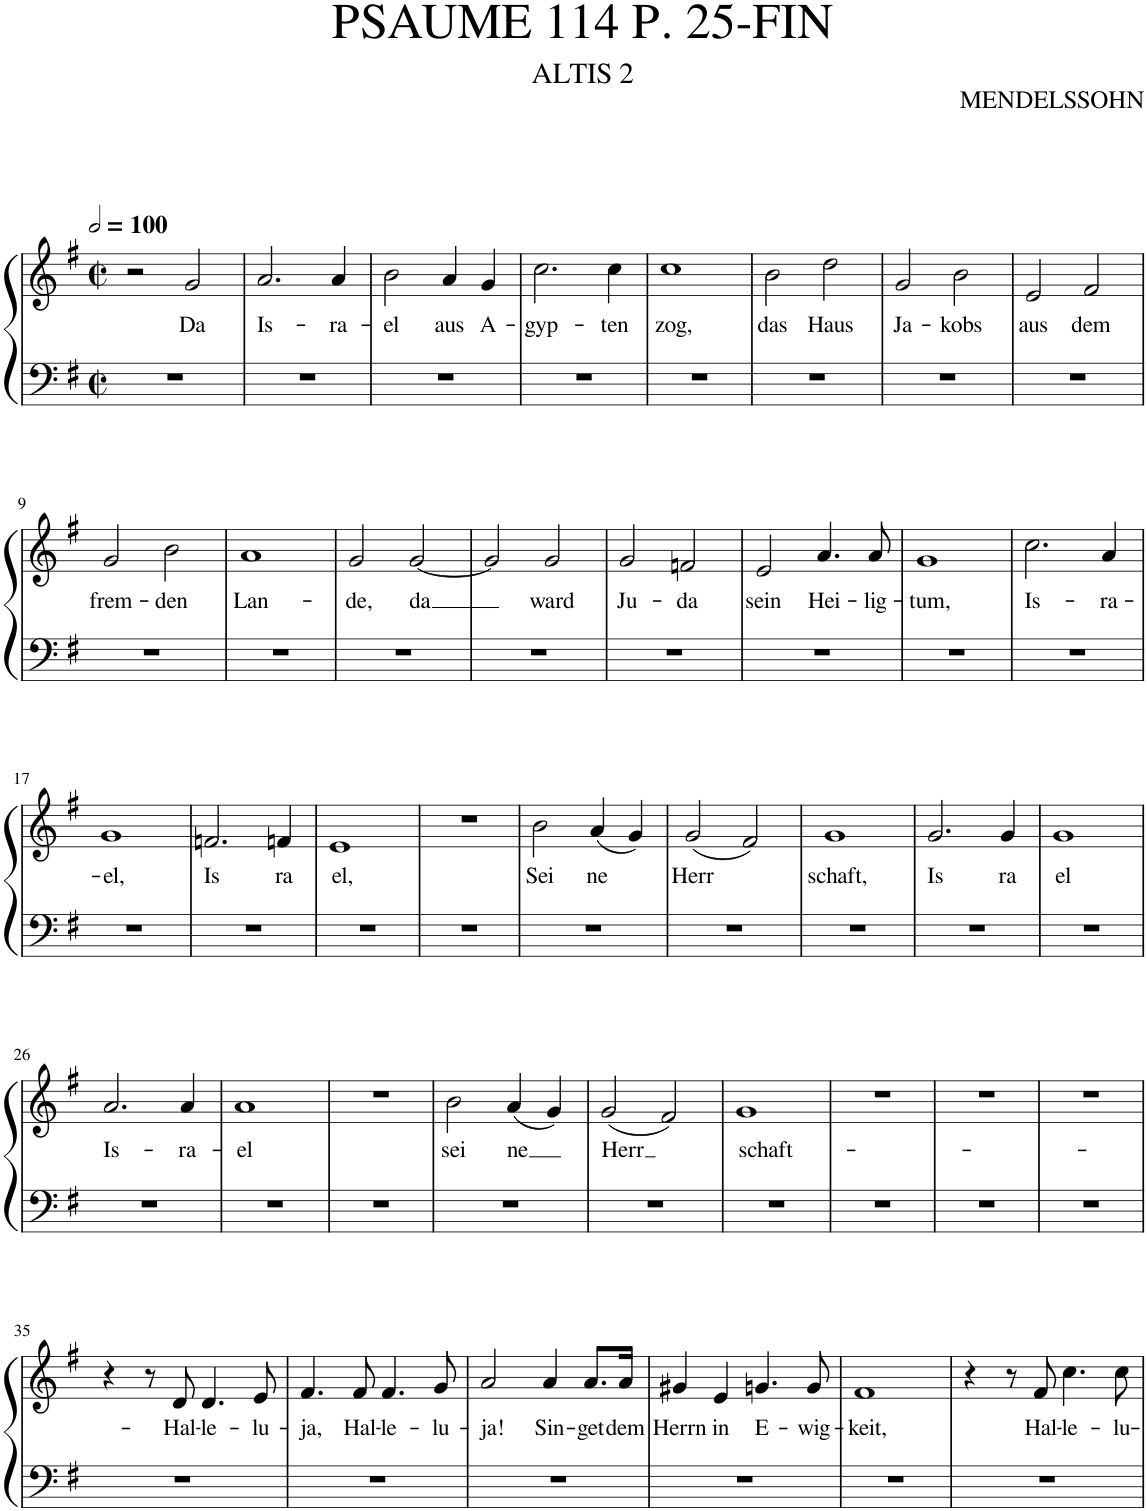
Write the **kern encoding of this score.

**kern	**kern	**text
*part1	*part1	*part1
*staff2	*staff1	*staff1
*I"Piano	*	*
*I'Pno.	*	*
*clefF4	*clefG2	*
*k[f#]	*k[f#]	*
*M2/2	*M2/2	*
*met(c|)	*met(c|)	*
*MM200	*MM200	*
=1	=1	=1
1r	2r	.
!	!	!LO:LY:b
.	2g/	Da
=2	=2	=2
!	!	!LO:LY:b
1r	2.a/	Is-
!	!	!LO:LY:b
.	4a/	-ra-
=3	=3	=3
!	!	!LO:LY:b
1r	2b\	-el
!	!	!LO:LY:b
.	4a/	aus
!	!	!LO:LY:b
.	4g/	A-
=4	=4	=4
!	!	!LO:LY:b
1r	2.cc\	-gyp-
!	!	!LO:LY:b
.	4cc\	-ten
=5	=5	=5
!	!	!LO:LY:b
1r	1cc	zog,
=6	=6	=6
!	!	!LO:LY:b
1r	2b\	das
!	!	!LO:LY:b
.	2dd\	Haus
=7	=7	=7
!	!	!LO:LY:b
1r	2g/	Ja-
!	!	!LO:LY:b
.	2b\	-kobs
=8	=8	=8
!	!	!LO:LY:b
1r	2e/	aus
!	!	!LO:LY:b
.	2f#/	dem
!!LO:LB:g=z
=9	=9	=9
!	!	!LO:LY:b
1r	2g/	frem-
!	!	!LO:LY:b
.	2b\	-den
=10	=10	=10
!	!	!LO:LY:b
1r	1a	Lan-
=11	=11	=11
!	!	!LO:LY:b
1r	2g/	-de,
!	!	!LO:LY:b
.	[2g/	da
=12	=12	=12
1r	2g/]	.
!	!	!LO:LY:b
.	2g/	ward
=13	=13	=13
!	!	!LO:LY:b
1r	2g/	Ju-
!	!	!LO:LY:b
.	2fn/	-da
=14	=14	=14
!	!	!LO:LY:b
1r	2e/	sein
!	!	!LO:LY:b
.	4.a/	Hei-
!	!	!LO:LY:b
.	8a/	-lig-
=15	=15	=15
!	!	!LO:LY:b
1r	1g	-tum,
=16	=16	=16
!	!	!LO:LY:b
1r	2.cc\	Is-
!	!	!LO:LY:b
.	4a/	-ra-
!!LO:LB:g=z
=17	=17	=17
!	!	!LO:LY:b
1r	1g	-el,
=18	=18	=18
!	!	!LO:LY:b
1r	2.fn/	Is
!	!	!LO:LY:b
.	4fn/	ra
=19	=19	=19
!	!	!LO:LY:b
1r	1e	el,
=20	=20	=20
1r	1r	.
=21	=21	=21
!	!	!LO:LY:b
1r	2b\	Sei
!	!	!LO:LY:b
.	(4a/	ne
.	4g/)	.
=22	=22	=22
!	!	!LO:LY:b
1r	(2g/	Herr
.	2f#/)	.
=23	=23	=23
!	!	!LO:LY:b
1r	1g	schaft,
=24	=24	=24
!	!	!LO:LY:b
1r	2.g/	Is
!	!	!LO:LY:b
.	4g/	ra
=25	=25	=25
!	!	!LO:LY:b
1r	1g	el
!!LO:LB:g=z
=26	=26	=26
!	!	!LO:LY:b
1r	2.a/	Is-
!	!	!LO:LY:b
.	4a/	-ra-
=27	=27	=27
!	!	!LO:LY:b
1r	1a	-el
=28	=28	=28
1r	1r	.
=29	=29	=29
!	!	!LO:LY:b
1r	2b\	sei
!	!	!LO:LY:b
.	(4a/	ne
.	4g/)	.
=30	=30	=30
!	!	!LO:LY:b
1r	(2g/	Herr
.	2f#/)	.
=31	=31	=31
!	!	!LO:LY:b
1r	1g	schaft-
=32	=32	=32
1r	1r	.
=33	=33	=33
1r	1r	.
=34	=34	=34
1r	1r	.
!!LO:LB:g=z
=35	=35	=35
1r	4r	.
.	8r	.
!	!	!LO:LY:b
.	8d/	Hal-
!	!	!LO:LY:b
.	4.d/	-le-
!	!	!LO:LY:b
.	8e/	-lu-
=36	=36	=36
!	!	!LO:LY:b
1r	4.f#/	-ja,
!	!	!LO:LY:b
.	8f#/	Hal-
!	!	!LO:LY:b
.	4.f#/	-le-
!	!	!LO:LY:b
.	8g/	-lu-
=37	=37	=37
!	!	!LO:LY:b
1r	2a/	-ja!
!	!	!LO:LY:b
.	4a/	Sin-
!	!	!LO:LY:b
.	8.a/L	-get
!	!	!LO:LY:b
.	16a/Jk	dem
=38	=38	=38
!	!	!LO:LY:b
1r	4g#X/	Herrn
!	!	!LO:LY:b
.	4e/	in
!	!	!LO:LY:b
.	4.gn/	E-
!	!	!LO:LY:b
.	8g/	-wig-
=39	=39	=39
!	!	!LO:LY:b
1r	1f#	-keit,
=40	=40	=40
1r	4r	.
.	8r	.
!	!	!LO:LY:b
.	8f#/	Hal-
!	!	!LO:LY:b
.	4.cc\	-le-
!	!	!LO:LY:b
.	8cc\	-lu-
=	=	=
*-	*-	*-
